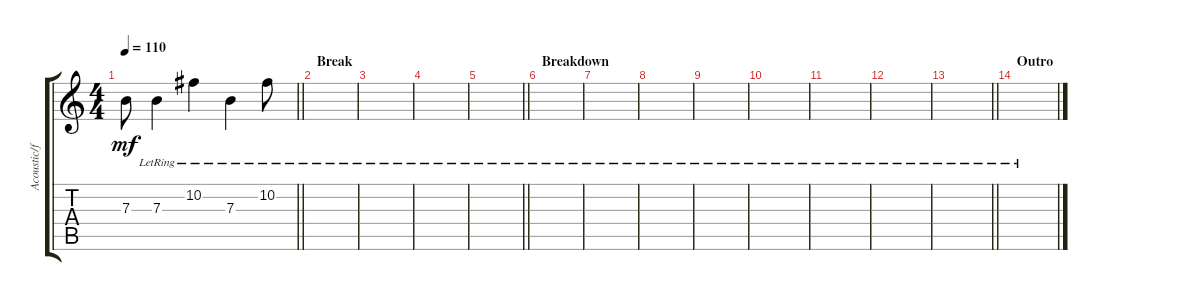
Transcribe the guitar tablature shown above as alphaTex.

\track ("Acoustic/fills" "Acoustic/f") {instrument acousticguitarsteel}
\staff {score tabs}
\tuning (Db4 Ab3 E3 B2 Gb2 B1) {hide}
\ts (4 4)
\tempo 110
\clef g2
\barLineRight lightlight
\ks c
7.3{t}.8{dy mf} 7.3{lr}.4 10.2{lr}.4 7.3{lr}.4 10.2{lr}.8 |
\section ("" "Break")
|
|
|
\barLineRight lightlight
|
\section ("" "Breakdown")
|
|
|
|
|
|
|
\barLineRight lightlight
|
\section ("" "Outro")
